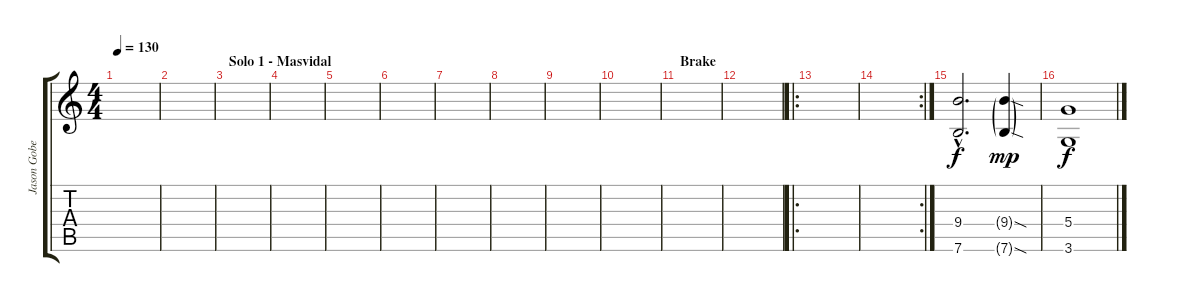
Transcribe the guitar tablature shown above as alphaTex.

\track ("Jason Gobel" "Jason Gobe") {instrument electricguitarclean}
\staff {score tabs}
\tuning (E4 B3 G3 D3 A2 E2) {hide}
\ts (4 4)
\tempo 130
\clef g2
\ks c
|
|
\section ("" "Solo 1 - Masvidal")
|
|
|
|
|
|
|
|
\section ("" "Brake")
|
|
\ro
|
\rc 2
|
(9.4{hac} 7.6{hac}).2{d} (9.4{sod g} 7.6{sod g}).4{dy mp} |
(5.4 3.6).1{dy f}
